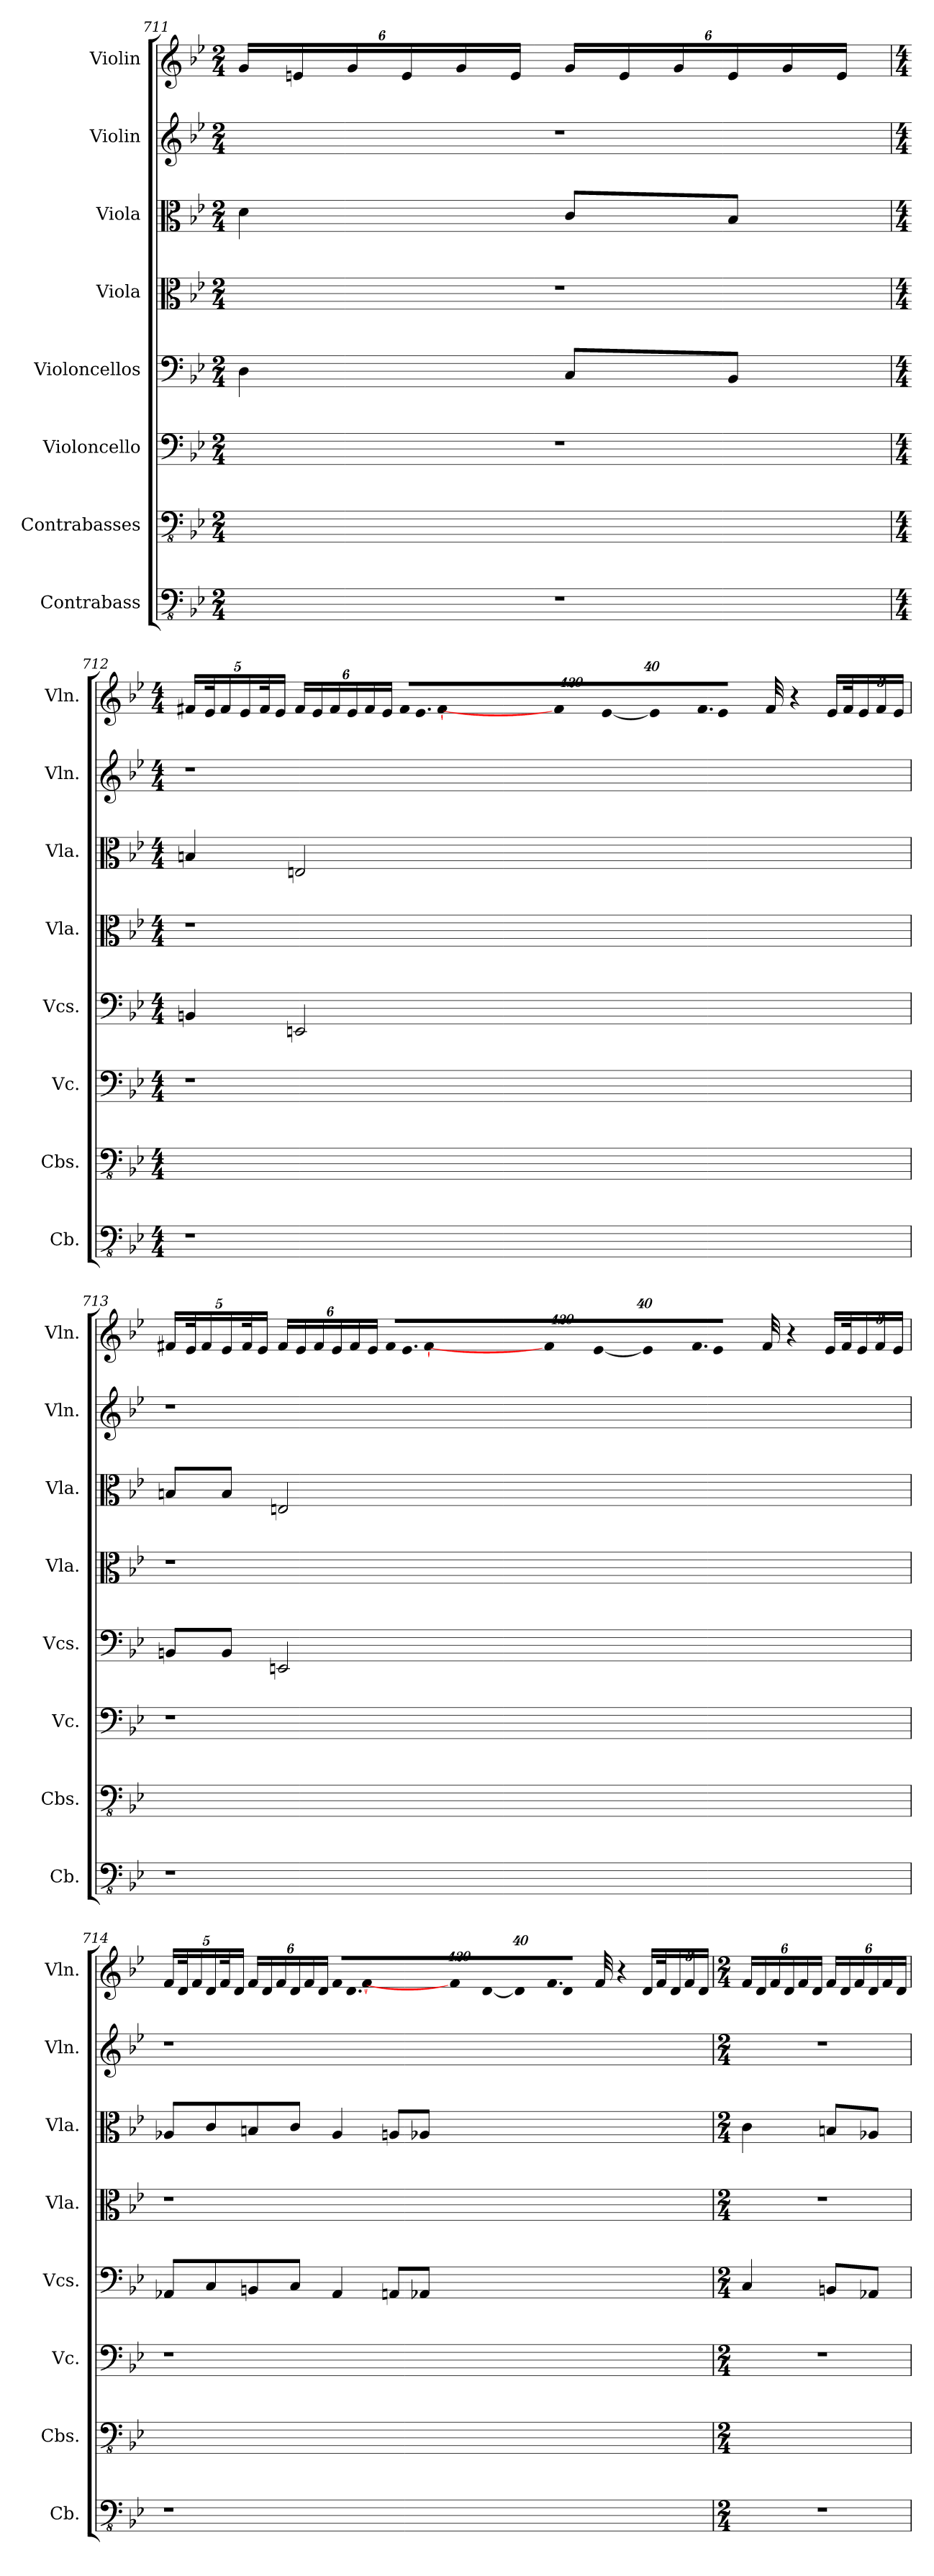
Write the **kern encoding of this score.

**kern	**kern	**kern	**kern	**kern	**kern	**kern	**kern
*part8	*part7	*part6	*part5	*part4	*part3	*part2	*part1
*staff8	*staff7	*staff6	*staff5	*staff4	*staff3	*staff2	*staff1
*I"Contrabass	*I"Contrabasses	*I"Violoncello	*I"Violoncellos	*I"Viola	*I"Viola	*I"Violin	*I"Violin
*I'Cb.	*I'Cbs.	*I'Vc.	*I'Vcs.	*I'Vla.	*I'Vla.	*I'Vln.	*I'Vln.
!!LO:PB:g=z
*clefFv4	*clefFv4	*clefF4	*clefF4	*clefC3	*clefC3	*clefG2	*clefG2
*ITrd7c12	*	*	*	*	*	*	*
*k[b-e-]	*k[b-e-]	*k[b-e-]	*k[b-e-]	*k[b-e-]	*k[b-e-]	*k[b-e-]	*k[b-e-]
*M2/4	*M2/4	*M2/4	*M2/4	*M2/4	*M2/4	*M2/4	*M2/4
*	*	*	*	*	*	*	*Xbrackettup
=711	=711	=711	=711	=711	=711	=711	=711
2r	2ryy	2r	4D\	2r	4d\	2r	24g/LL
.	.	.	.	.	.	.	24en/
.	.	.	.	.	.	.	24g/
.	.	.	.	.	.	.	24e/
.	.	.	.	.	.	.	24g/
.	.	.	.	.	.	.	24e/JJ
.	.	.	8C/L	.	8c/L	.	24g/LL
.	.	.	.	.	.	.	24e/
.	.	.	.	.	.	.	24g/
.	.	.	8BB-/J	.	8B-/J	.	24e/
.	.	.	.	.	.	.	24g/
.	.	.	.	.	.	.	24e/JJ
=712	=712	=712	=712	=712	=712	=712	=712
*M4/4	*M4/4	*M4/4	*M4/4	*M4/4	*M4/4	*M4/4	*M4/4
1r	1ryy	1r	4BBn/	1r	4Bn/	1r	20f#X/LL
.	.	.	.	.	.	.	40e-/K
.	.	.	.	.	.	.	20f#/
.	.	.	.	.	.	.	20e-/
.	.	.	.	.	.	.	40f#/K
.	.	.	.	.	.	.	20e-/JJ
.	.	.	2EEn/	.	2En/	.	24f#/LL
.	.	.	.	.	.	.	24e-/
.	.	.	.	.	.	.	24f#/
.	.	.	.	.	.	.	24e-/
.	.	.	.	.	.	.	24f#/
.	.	.	.	.	.	.	24e-/JJ
!	!	!	!	!	!	!	!LO:N:vis=32
.	.	.	.	.	.	.	640%23f#/LLL
!	!	!	!	!	!	!	!LO:N:vis=32.
.	.	.	.	.	.	.	1920%103e-/
!	!	!	!	!	!	!	!LO:N:vis=64
.	.	.	.	.	.	.	[960%17f#/L
.	.	.	.	.	.	.	1920ryy
!	!	!	!	!	!	!	!LO:N:vis=64
.	.	.	.	.	.	.	960%17f#/]
!	!	!	!	!	!	!	!LO:N:vis=64
.	.	.	.	.	.	.	[960%17e-/
!	!	!	!	!	!	!	!LO:N:vis=64
.	.	.	.	.	.	.	960%17e-/J]
!	!	!	!	!	!	!	!LO:N:vis=32.
.	.	.	.	.	.	.	1920%103f#/
!	!	!	!	!	!	!	!LO:N:vis=32
.	.	.	.	.	.	.	640%23e-/JJJ
.	.	.	4ryy	.	4ryy	.	.
.	.	.	.	.	.	.	32f#/
.	.	.	.	.	.	.	4r
1920%481ryy	1920%481ryy	1920%481ryy	1920%481ryy	1920%481ryy	1920%481ryy	1920%481ryy	.
.	.	.	.	.	.	.	16e-/LL
.	.	.	.	.	.	.	32f#/K
.	.	.	.	.	.	.	24e-/
.	.	.	.	.	.	.	24f#/
.	.	.	.	.	.	.	24e-/JJ
!!LO:PB:g=z
=713	=713	=713	=713	=713	=713	=713	=713
1r	1ryy	1r	8BBn/L	1r	8Bn/L	1r	20f#X/LL
.	.	.	.	.	.	.	40e-/K
.	.	.	.	.	.	.	20f#/
.	.	.	8BB/J	.	8B/J	.	20e-/
.	.	.	.	.	.	.	40f#/K
.	.	.	.	.	.	.	20e-/JJ
.	.	.	2EEn/	.	2En/	.	24f#/LL
.	.	.	.	.	.	.	24e-/
.	.	.	.	.	.	.	24f#/
.	.	.	.	.	.	.	24e-/
.	.	.	.	.	.	.	24f#/
.	.	.	.	.	.	.	24e-/JJ
!	!	!	!	!	!	!	!LO:N:vis=32
.	.	.	.	.	.	.	640%23f#/LLL
!	!	!	!	!	!	!	!LO:N:vis=32.
.	.	.	.	.	.	.	1920%103e-/
!	!	!	!	!	!	!	!LO:N:vis=64
.	.	.	.	.	.	.	[960%17f#/L
.	.	.	.	.	.	.	1920ryy
!	!	!	!	!	!	!	!LO:N:vis=64
.	.	.	.	.	.	.	960%17f#/]
!	!	!	!	!	!	!	!LO:N:vis=64
.	.	.	.	.	.	.	[960%17e-/
!	!	!	!	!	!	!	!LO:N:vis=64
.	.	.	.	.	.	.	960%17e-/J]
!	!	!	!	!	!	!	!LO:N:vis=32.
.	.	.	.	.	.	.	1920%103f#/
!	!	!	!	!	!	!	!LO:N:vis=32
.	.	.	.	.	.	.	640%23e-/JJJ
.	.	.	4ryy	.	4ryy	.	.
.	.	.	.	.	.	.	32f#/
.	.	.	.	.	.	.	4r
1920%481ryy	1920%481ryy	1920%481ryy	1920%481ryy	1920%481ryy	1920%481ryy	1920%481ryy	.
.	.	.	.	.	.	.	16e-/LL
.	.	.	.	.	.	.	32f#/K
.	.	.	.	.	.	.	24e-/
.	.	.	.	.	.	.	24f#/
.	.	.	.	.	.	.	24e-/JJ
!!LO:PB:g=z
=714	=714	=714	=714	=714	=714	=714	=714
1r	1ryy	1r	8AA-X/L	1r	8A-X/L	1r	20f/LL
.	.	.	.	.	.	.	40d/K
.	.	.	.	.	.	.	20f/
.	.	.	8C/	.	8c/	.	20d/
.	.	.	.	.	.	.	40f/K
.	.	.	.	.	.	.	20d/JJ
.	.	.	8BBn/	.	8Bn/	.	24f/LL
.	.	.	.	.	.	.	24d/
.	.	.	.	.	.	.	24f/
.	.	.	8C/J	.	8c/J	.	24d/
.	.	.	.	.	.	.	24f/
.	.	.	.	.	.	.	24d/JJ
!	!	!	!	!	!	!	!LO:N:vis=32
.	.	.	4AA-/	.	4A-/	.	640%23f/LLL
!	!	!	!	!	!	!	!LO:N:vis=32.
.	.	.	.	.	.	.	1920%103d/
!	!	!	!	!	!	!	!LO:N:vis=64
.	.	.	.	.	.	.	[960%17f/L
.	.	.	.	.	.	.	1920ryy
!	!	!	!	!	!	!	!LO:N:vis=64
.	.	.	.	.	.	.	960%17f/]
!	!	!	!	!	!	!	!LO:N:vis=64
.	.	.	.	.	.	.	[960%17d/
!	!	!	!	!	!	!	!LO:N:vis=64
.	.	.	.	.	.	.	960%17d/J]
!	!	!	!	!	!	!	!LO:N:vis=32.
.	.	.	.	.	.	.	1920%103f/
!	!	!	!	!	!	!	!LO:N:vis=32
.	.	.	.	.	.	.	640%23d/JJJ
.	.	.	8AAn/L	.	8An/L	.	.
.	.	.	.	.	.	.	32f/
.	.	.	.	.	.	.	4r
.	.	.	8AA-X/J	.	8A-X/J	.	.
1920%481ryy	1920%481ryy	1920%481ryy	1920%481ryy	1920%481ryy	1920%481ryy	1920%481ryy	.
.	.	.	.	.	.	.	16d/LL
.	.	.	.	.	.	.	32f/K
.	.	.	.	.	.	.	24d/
.	.	.	.	.	.	.	24f/
.	.	.	.	.	.	.	24d/JJ
=715	=715	=715	=715	=715	=715	=715	=715
*M2/4	*M2/4	*M2/4	*M2/4	*M2/4	*M2/4	*M2/4	*M2/4
2r	2ryy	2r	4C/	2r	4c\	2r	24f/LL
.	.	.	.	.	.	.	24d/
.	.	.	.	.	.	.	24f/
.	.	.	.	.	.	.	24d/
.	.	.	.	.	.	.	24f/
.	.	.	.	.	.	.	24d/JJ
.	.	.	8BBn/L	.	8Bn/L	.	24f/LL
.	.	.	.	.	.	.	24d/
.	.	.	.	.	.	.	24f/
.	.	.	8AA-X/J	.	8A-X/J	.	24d/
.	.	.	.	.	.	.	24f/
.	.	.	.	.	.	.	24d/JJ
=	=	=	=	=	=	=	=
*-	*-	*-	*-	*-	*-	*-	*-
